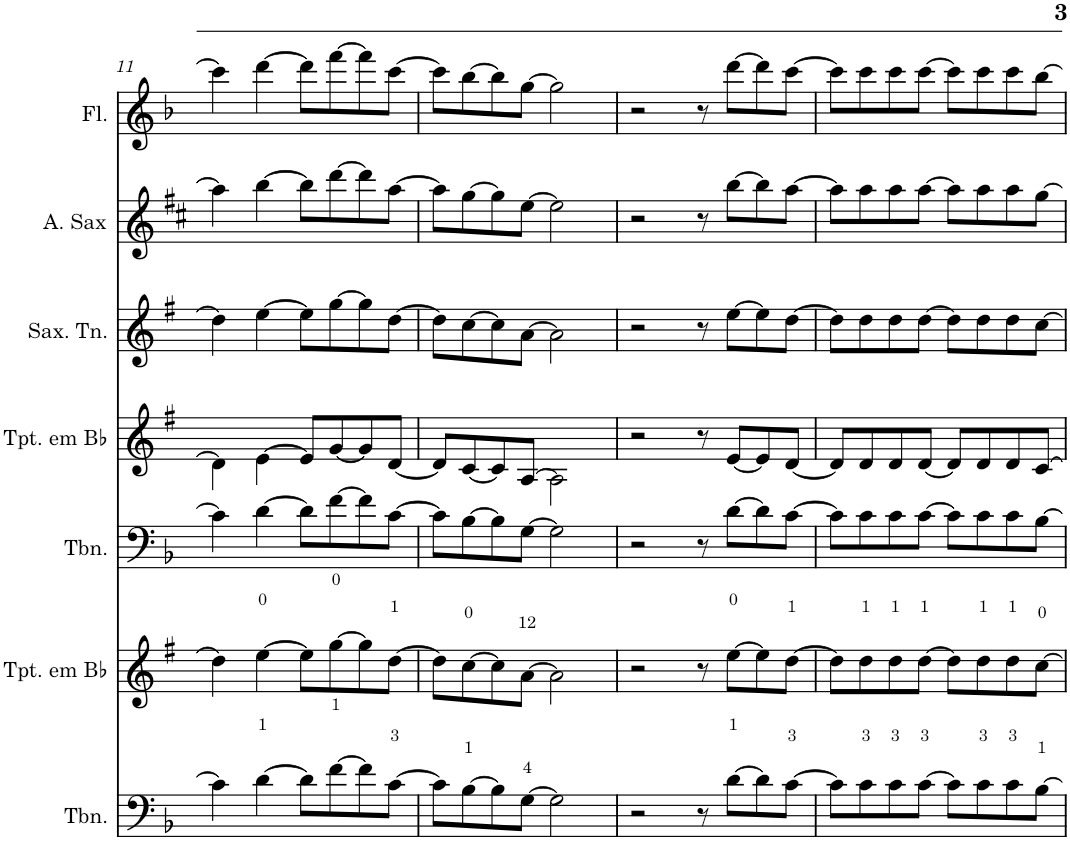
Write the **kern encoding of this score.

**kern	**kern	**kern	**kern	**kern	**kern	**kern
*part7	*part6	*part5	*part4	*part3	*part2	*part1
*staff7	*staff6	*staff5	*staff4	*staff3	*staff2	*staff1
*I"Trombone	*I"Trompete em Bb	*I"Trombone	*I"Trompete em Bb	*I"Saxofone Tenor	*I"Saxofone Alto	*I"Flauta Transversal
*I'Tbn.	*I'Tpt. em Bb	*I'Tbn.	*I'Tpt. em Bb	*I'Sax. Tn.	*	*I'Fl.
!!LO:PB:g=z
*clefF4	*clefG2	*clefF4	*clefG2	*clefG2	*clefG2	*clefG2
*	*Trd1c2	*	*Trd1c2	*Trd8c14	*Trd5c9	*
*k[b-]	*k[f#]	*k[b-]	*k[f#]	*k[f#]	*k[f#c#]	*k[b-]
*M4/4	*M4/4	*M4/4	*M4/4	*M4/4	*M4/4	*M4/4
=11	=11	=11	=11	=11	=11	=11
4c\]	4dd\]	4c\]	4d\]	4dd\]	4aa\]	4ccc\]
[4d\	[4ee\	[4d\	[4e\	[4ee\	[4bb\	[4ddd\
8d\L]	8ee\L]	8d\L]	8e/L]	8ee\L]	8bb\L]	8ddd\L]
[8f\	[8gg\	[8f\	[8g/	[8gg\	[8ddd\	[8fff\
8f\]	8gg\]	8f\]	8g/]	8gg\]	8ddd\]	8fff\]
[8c\J	[8dd\J	[8c\J	[8d/J	[8dd\J	[8aa\J	[8ccc\J
=12	=12	=12	=12	=12	=12	=12
8c\L]	8dd\L]	8c\L]	8d/L]	8dd\L]	8aa\L]	8ccc\L]
[8B-\	[8cc\	[8B-\	[8c/	[8cc\	[8gg\	[8bb-\
8B-\]	8cc\]	8B-\]	8c/]	8cc\]	8gg\]	8bb-\]
[8G\J	[8a\J	[8G\J	[8A/J	[8a\J	[8ee\J	[8gg\J
2G\]	2a\]	2G\]	2A\]	2a\]	2ee\]	2gg\]
=13	=13	=13	=13	=13	=13	=13
2r	2r	2r	2r	2r	2r	2r
8r	8r	8r	8r	8r	8r	8r
[8d\L	[8ee\L	[8d\L	[8e/L	[8ee\L	[8bb\L	[8ddd\L
8d\]	8ee\]	8d\]	8e/]	8ee\]	8bb\]	8ddd\]
[8c\J	[8dd\J	[8c\J	[8d/J	[8dd\J	[8aa\J	[8ccc\J
=14	=14	=14	=14	=14	=14	=14
8c\L]	8dd\L]	8c\L]	8d/L]	8dd\L]	8aa\L]	8ccc\L]
8c\	8dd\	8c\	8d/	8dd\	8aa\	8ccc\
8c\	8dd\	8c\	8d/	8dd\	8aa\	8ccc\
[8c\J	[8dd\J	[8c\J	[8d/J	[8dd\J	[8aa\J	[8ccc\J
8c\L]	8dd\L]	8c\L]	8d/L]	8dd\L]	8aa\L]	8ccc\L]
8c\	8dd\	8c\	8d/	8dd\	8aa\	8ccc\
8c\	8dd\	8c\	8d/	8dd\	8aa\	8ccc\
[8B-\J	[8cc\J	[8B-\J	[8c/J	[8cc\J	[8gg\J	[8bb-\J
=	=	=	=	=	=	=
*-	*-	*-	*-	*-	*-	*-
